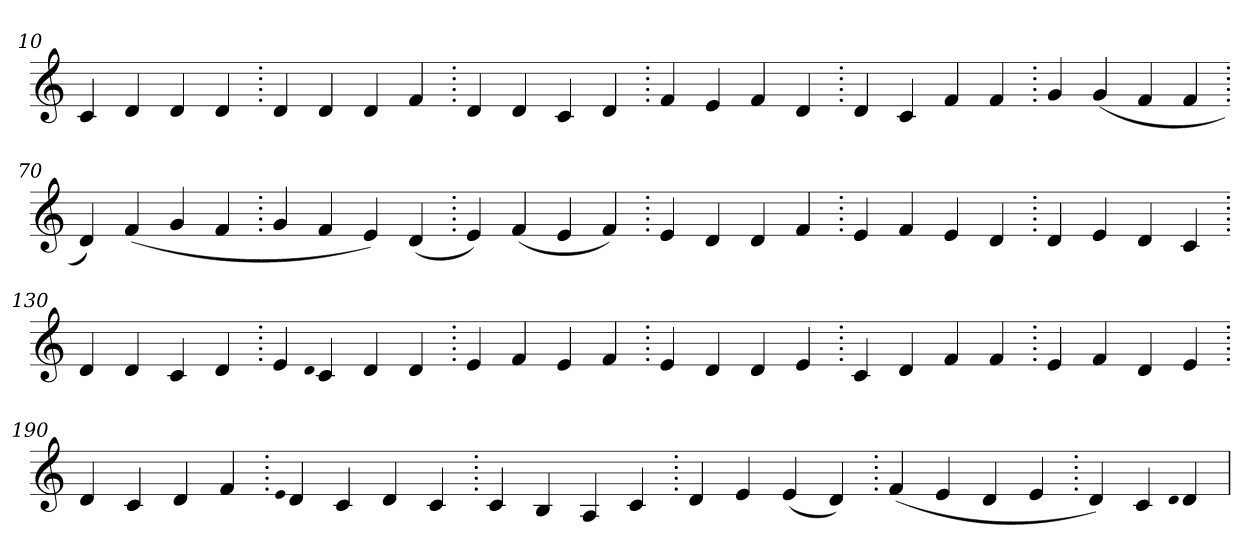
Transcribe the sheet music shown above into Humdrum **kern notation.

**kern
*part1
*staff1
*clefG2
=10.
4c
4d
4d
4d
=20.
4d
4d
4d
4f
=30.
4d
4d
4c
4d
=40.
4f
4e
4f
4d
=50.
4d
4c
4f
4f
=60.
4g
(>4g
4f
4f
=70.
4d)
(>4f
4g
4f
=80.
4g
4f
4e)
(>4d
=90.
4e)
(>4f
4e
4f)
=100.
4e
4d
4d
4f
=110.
4e
4f
4e
4d
=120.
4d
4e
4d
4c
=130.
4d
4d
4c
4d
=140.
4e
qqd
4c
4d
4d
=150.
4e
4f
4e
4f
=160.
4e
4d
4d
4e
=170.
4c
4d
4f
4f
=180.
4e
4f
4d
4e
=190.
4d
4c
4d
4f
=200.
qqe
4d
4c
4d
4c
=210.
4c
4B
4A
4c
=220.
4d
4e
(>4e
4d)
=230.
(>4f
4e
4d
4e
=240.
4d)
4c
qqd
4d
=
*-
